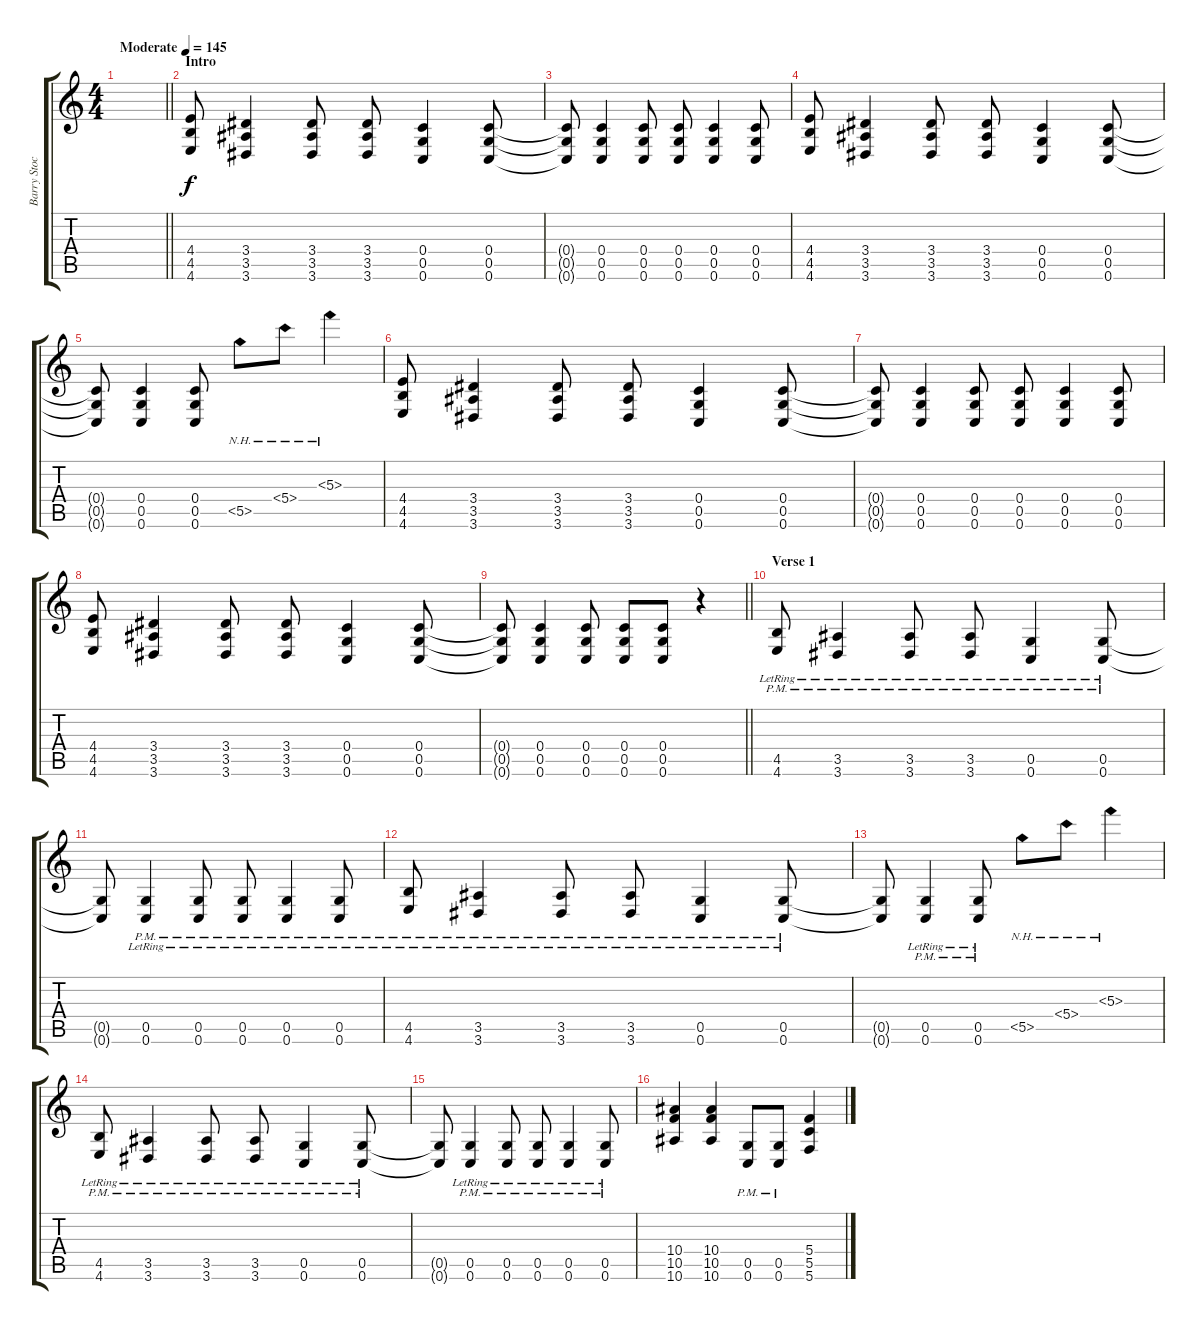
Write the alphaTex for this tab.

\track ("Barry Stock" "Barry Stoc") {instrument overdrivenguitar}
\staff {score tabs}
\tuning (D4 A3 F3 C3 G2 C2) {hide}
\ts (4 4)
\tempo (145 "Moderate")
\clef g2
\barLineRight lightlight
\ks c
|
\section ("" "Intro")
(4.4 4.5 4.6).8 (3.4 3.5 3.6).4 (3.4 3.5 3.6).8 (3.4 3.5 3.6).8 (0.4 0.5 0.6).4 (0.4 0.5 0.6).8 |
(0.4{t} 0.5{t} 0.6{t}).8 (0.4 0.5 0.6).4 (0.4 0.5 0.6).8 (0.4 0.5 0.6).8 (0.4 0.5 0.6).4 (0.4 0.5 0.6).8 |
(4.4 4.5 4.6).8 (3.4 3.5 3.6).4 (3.4 3.5 3.6).8 (3.4 3.5 3.6).8 (0.4 0.5 0.6).4 (0.4 0.5 0.6).8 |
(0.4{t} 0.5{t} 0.6{t}).8 (0.4 0.5 0.6).4 (0.4 0.5 0.6).8 5.5{nh}.8 5.4{nh}.8 5.3{nh}.4 |
(4.4 4.5 4.6).8 (3.4 3.5 3.6).4 (3.4 3.5 3.6).8 (3.4 3.5 3.6).8 (0.4 0.5 0.6).4 (0.4 0.5 0.6).8 |
(0.4{t} 0.5{t} 0.6{t}).8 (0.4 0.5 0.6).4 (0.4 0.5 0.6).8 (0.4 0.5 0.6).8 (0.4 0.5 0.6).4 (0.4 0.5 0.6).8 |
(4.4 4.5 4.6).8 (3.4 3.5 3.6).4 (3.4 3.5 3.6).8 (3.4 3.5 3.6).8 (0.4 0.5 0.6).4 (0.4 0.5 0.6).8 |
\barLineRight lightlight
(0.4{t} 0.5{t} 0.6{t}).8 (0.4 0.5 0.6).4 (0.4 0.5 0.6).8 (0.4 0.5 0.6).8 (0.4 0.5 0.6).8 r.4 |
\section ("" "Verse 1")
(4.5{pm lr} 4.6{pm lr}).8 (3.5{pm lr} 3.6{pm lr}).4 (3.5{pm lr} 3.6{pm lr}).8 (3.5{pm lr} 3.6{pm lr}).8 (0.5{pm lr} 0.6{pm lr}).4 (0.5{pm lr} 0.6{pm lr}).8 |
(0.5{t} 0.6{t}).8 (0.5{pm lr} 0.6{pm}).4 (0.5{pm lr} 0.6{pm lr}).8 (0.5{pm lr} 0.6{pm lr}).8 (0.5{pm lr} 0.6{pm lr}).4 (0.5{pm lr} 0.6{pm lr}).8 |
(4.5{pm lr} 4.6{pm}).8 (3.5{pm lr} 3.6{pm lr}).4 (3.5{pm lr} 3.6{pm lr}).8 (3.5{pm lr} 3.6{pm lr}).8 (0.5{pm lr} 0.6{pm lr}).4 (0.5{pm lr} 0.6{pm lr}).8 |
(0.5{t} 0.6{t}).8 (0.5{pm lr} 0.6{pm lr}).4 (0.5{pm lr} 0.6{pm lr}).8 5.5{nh}.8 5.4{nh}.8 5.3{nh}.4 |
(4.5{pm lr} 4.6{pm lr}).8 (3.5{pm lr} 3.6{pm lr}).4 (3.5{pm lr} 3.6{pm lr}).8 (3.5{pm lr} 3.6{pm lr}).8 (0.5{pm lr} 0.6{pm lr}).4 (0.5{pm lr} 0.6{pm lr}).8 |
(0.5{t} 0.6{t}).8 (0.5{pm lr} 0.6{pm}).4 (0.5{pm lr} 0.6{pm lr}).8 (0.5{pm lr} 0.6{pm lr}).8 (0.5{pm lr} 0.6{pm lr}).4 (0.5{pm lr} 0.6{pm lr}).8 |
(10.4 10.5 10.6).4 (10.4 10.5 10.6).4 (0.5{pm} 0.6{pm}).8 (0.5{pm} 0.6{pm}).8 (5.4 5.5 5.6).4
